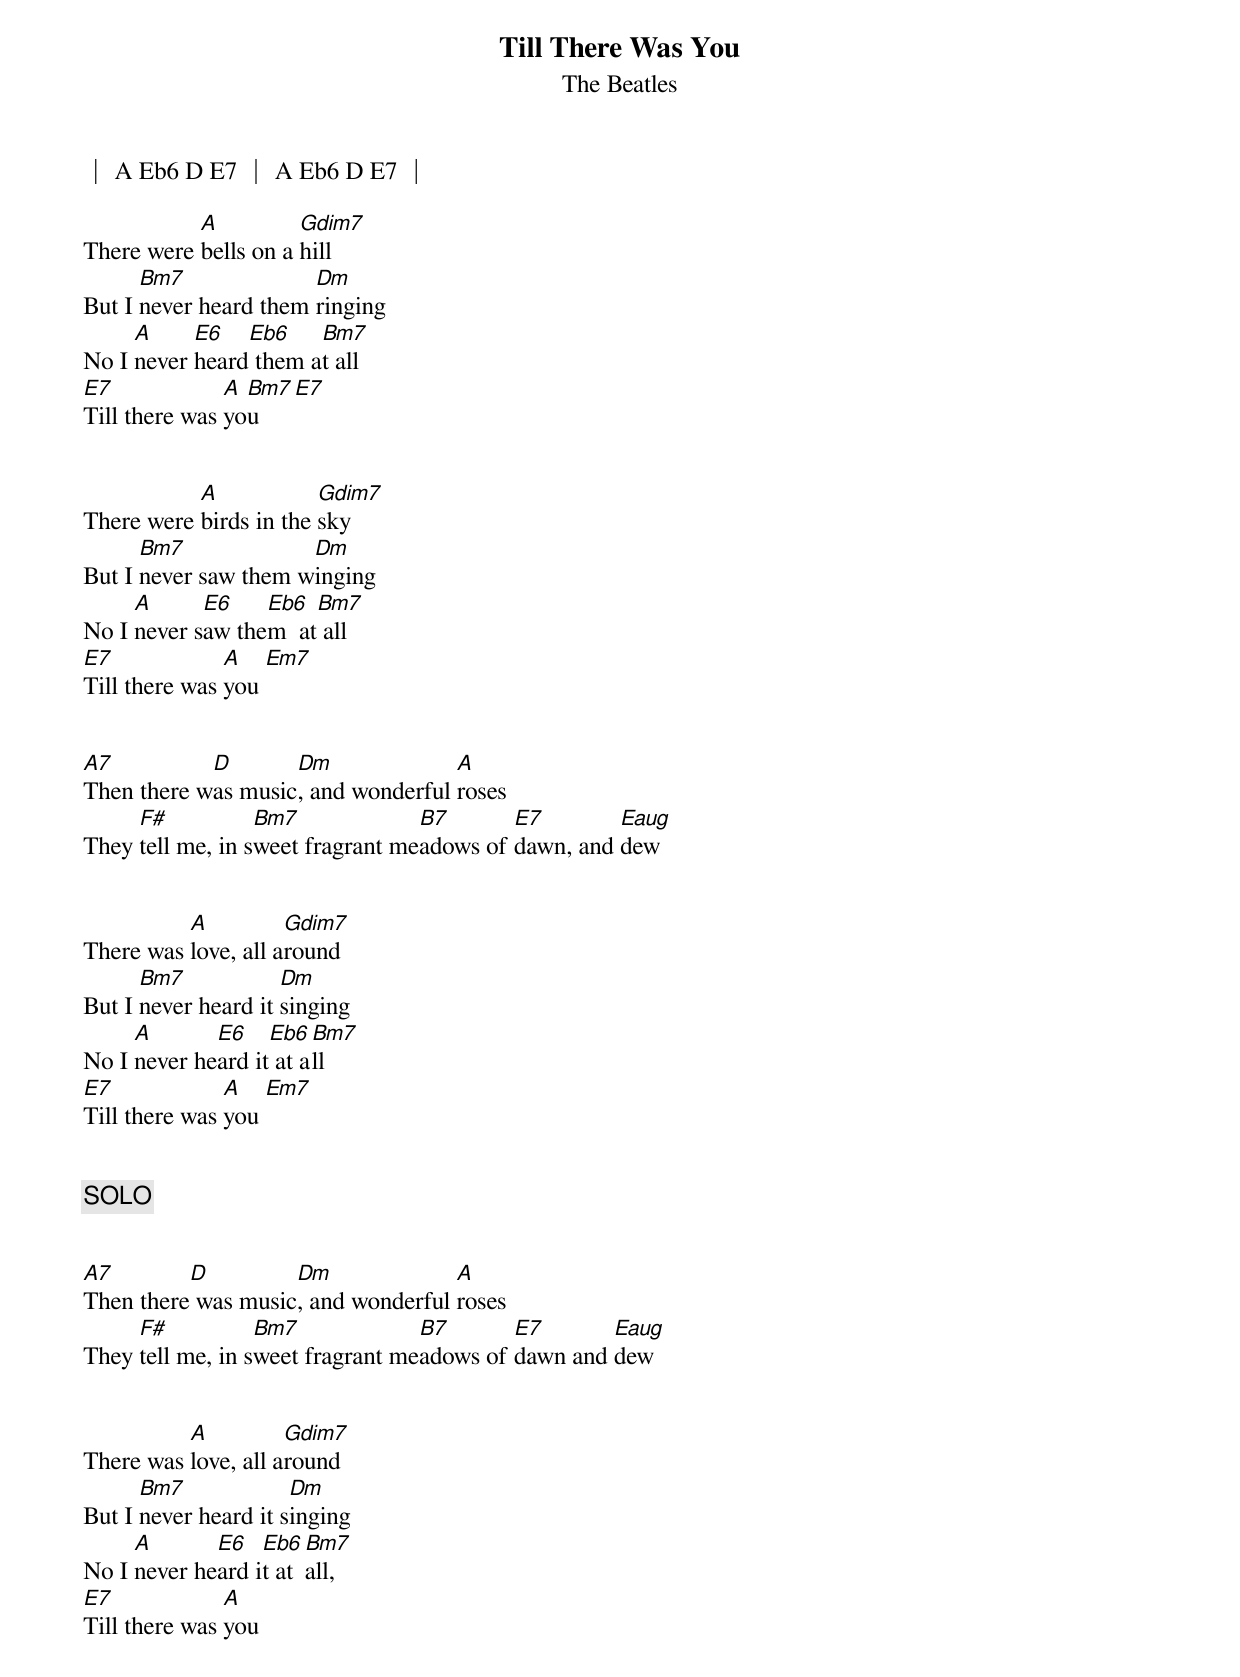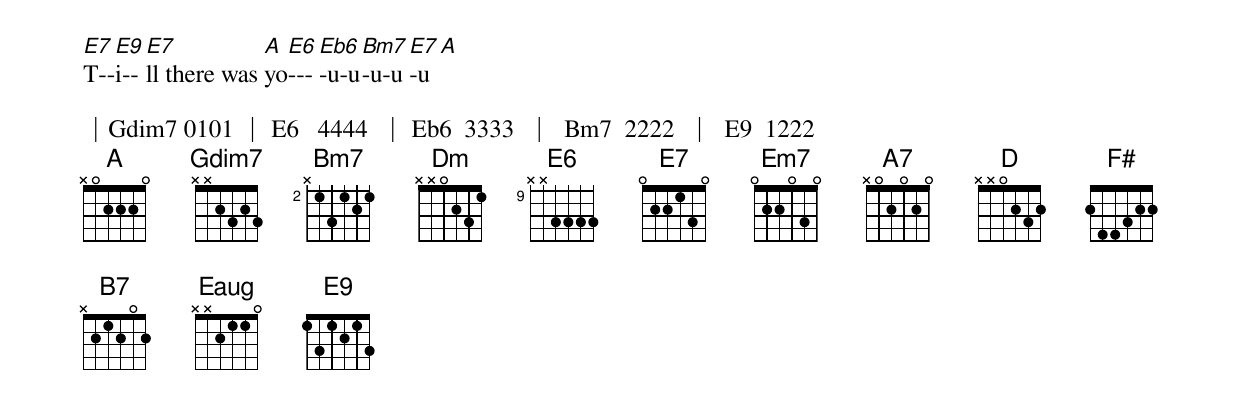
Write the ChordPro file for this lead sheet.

{title: Till There Was You }
{subtitle: The Beatles}


│ A Eb6 D E7 │ A Eb6 D E7 │

There were [A]bells on a [Gdim7]hill
But I [Bm7]never heard them [Dm]ringing
No I [A]never [E6]heard[Eb6] them a[Bm7]t all
[E7]Till there was [A]yo[Bm7]u [E7]


There were [A]birds in the [Gdim7]sky
But I [Bm7]never saw them w[Dm]inging
No I [A]never s[E6]aw the[Eb6]m  at[Bm7] all
[E7]Till there was [A]you [Em7]


[A7]Then there w[D]as music[Dm], and wonderful [A]roses
They [F#]tell me, in s[Bm7]weet fragrant me[B7]adows of [E7]dawn, and [Eaug]dew


There was [A]love, all a[Gdim7]round
But I [Bm7]never heard it [Dm]singing
No I [A]never he[E6]ard it[Eb6] at a[Bm7]ll
[E7]Till there was [A]you [Em7]


{c:SOLO}


[A7]Then there[D] was music[Dm], and wonderful [A]roses
They [F#]tell me, in s[Bm7]weet fragrant me[B7]adows of [E7]dawn and [Eaug]dew


There was [A]love, all a[Gdim7]round
But I [Bm7]never heard it s[Dm]inging
No I [A]never he[E6]ard i[Eb6]t at [Bm7]all,
[E7]Till there was [A]you
[E7]T--[E9]i--[E7]ll there was [A]yo[E6]---[Eb6]-u-u[Bm7]-u-u[E7]-u [A]

│Gdim7 0101 │ E6   4444  │ Eb6  3333  │  Bm7  2222  │  E9  1222
